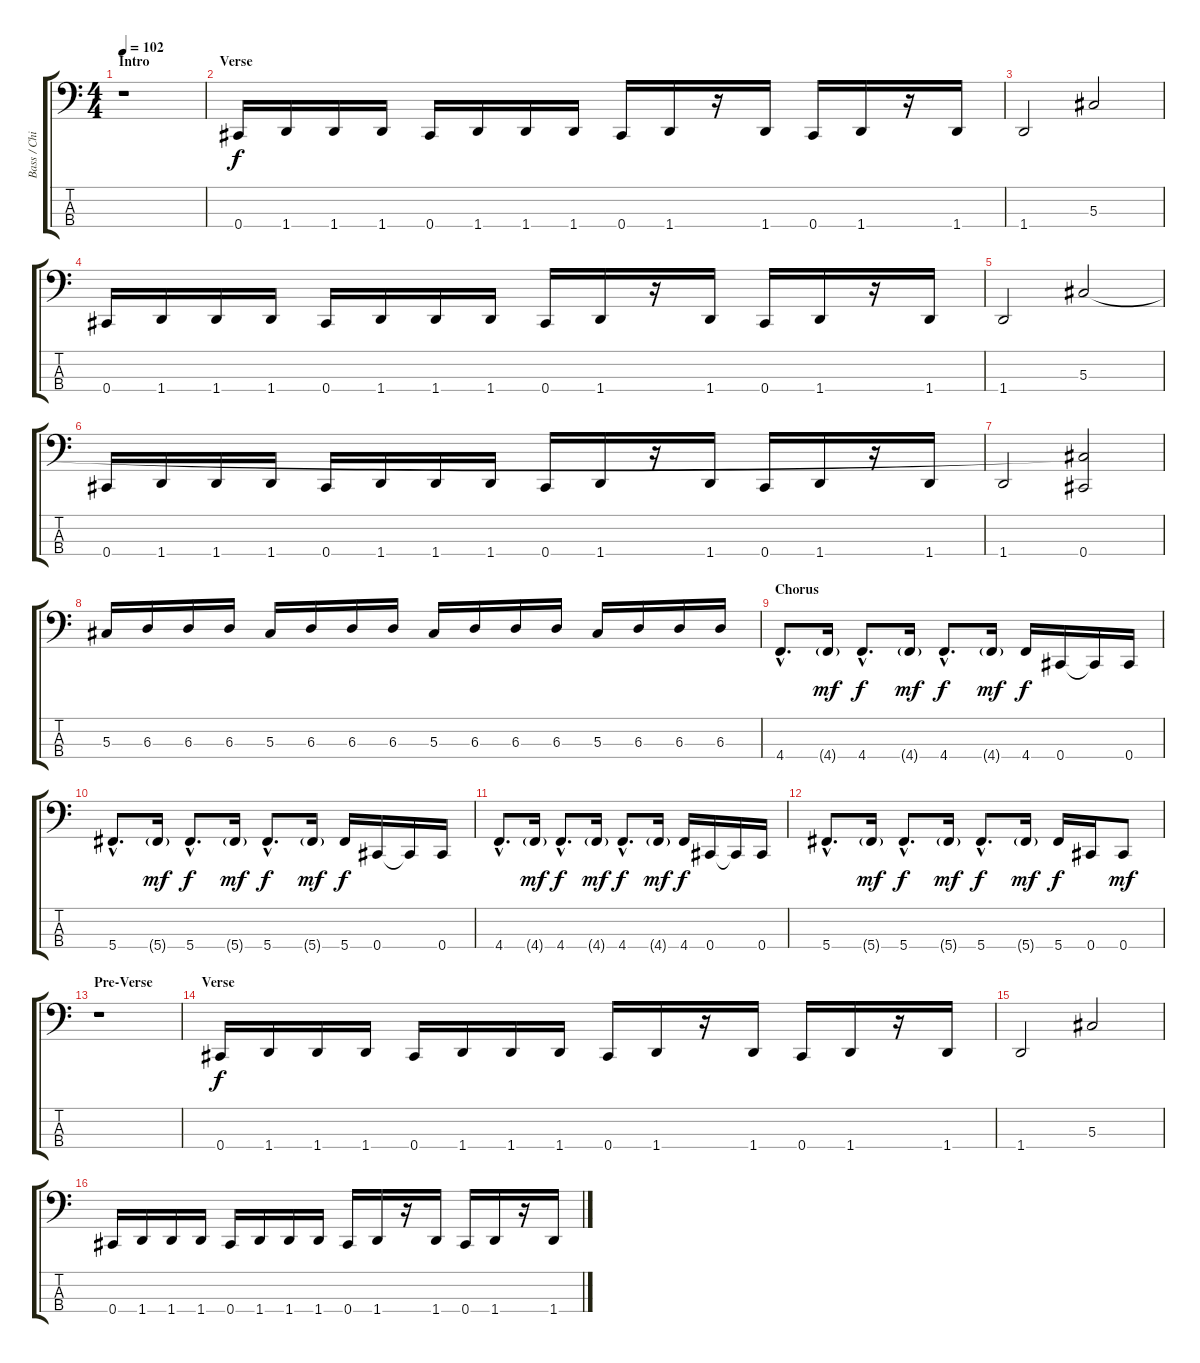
\track ("Bass / Chi Cheng" "Bass / Chi") {instrument electricbassfinger}
\staff {score tabs}
\tuning (Gb2 Db2 Ab1 Db1) {hide}
\ts (4 4)
\section ("" "Intro")
\tempo 102
\clef f4
\ks c
r.1{dy f instrument electricbassfinger} |
\section ("" "Verse")
0.4.16 1.4.16 1.4.16 1.4.16 0.4.16 1.4.16 1.4.16 1.4.16 0.4.16 1.4.16 r.16 1.4.16 0.4.16 1.4.16 r.16 1.4.16 |
1.4.2 5.3.2 |
0.4.16 1.4.16 1.4.16 1.4.16 0.4.16 1.4.16 1.4.16 1.4.16 0.4.16 1.4.16 r.16 1.4.16 0.4.16 1.4.16 r.16 1.4.16 |
1.4.2 5.3.2 |
0.4.16 1.4.16 1.4.16 1.4.16 0.4.16 1.4.16 1.4.16 1.4.16 0.4.16 1.4.16 r.16 1.4.16 0.4.16 1.4.16 r.16 1.4.16 |
1.4.2 (5.3{t} 0.4).2 |
5.3.16 6.3.16 6.3.16 6.3.16 5.3.16 6.3.16 6.3.16 6.3.16 5.3.16 6.3.16 6.3.16 6.3.16 5.3.16 6.3.16 6.3.16 6.3.16 |
\section ("" "Chorus")
4.4{hac}.8{d} 4.4{g}.16{dy mf} 4.4{hac}.8{d dy f} 4.4{g}.16{dy mf} 4.4{hac}.8{d dy f} 4.4{g}.16{dy mf} 4.4.16{dy f} 0.4.16 0.4{t}.16 0.4.16 |
5.4{hac}.8{d} 5.4{g}.16{dy mf} 5.4{hac}.8{d dy f} 5.4{g}.16{dy mf} 5.4{hac}.8{d dy f} 5.4{g}.16{dy mf} 5.4.16{dy f} 0.4.16 0.4{t}.16 0.4.16 |
4.4{hac}.8{d} 4.4{g}.16{dy mf} 4.4{hac}.8{d dy f} 4.4{g}.16{dy mf} 4.4{hac}.8{d dy f} 4.4{g}.16{dy mf} 4.4.16{dy f} 0.4.16 0.4{t}.16 0.4.16 |
5.4{hac}.8{d} 5.4{g}.16{dy mf} 5.4{hac}.8{d dy f} 5.4{g}.16{dy mf} 5.4{hac}.8{d dy f} 5.4{g}.16{dy mf} 5.4.16{dy f} 0.4.16 0.4.8{dy mf} |
\section ("" "Pre-Verse")
r.1 |
\section ("" "Verse")
0.4.16{dy f} 1.4.16 1.4.16 1.4.16 0.4.16 1.4.16 1.4.16 1.4.16 0.4.16 1.4.16 r.16 1.4.16 0.4.16 1.4.16 r.16 1.4.16 |
1.4.2 5.3.2 |
0.4.16 1.4.16 1.4.16 1.4.16 0.4.16 1.4.16 1.4.16 1.4.16 0.4.16 1.4.16 r.16 1.4.16 0.4.16 1.4.16 r.16 1.4.16
